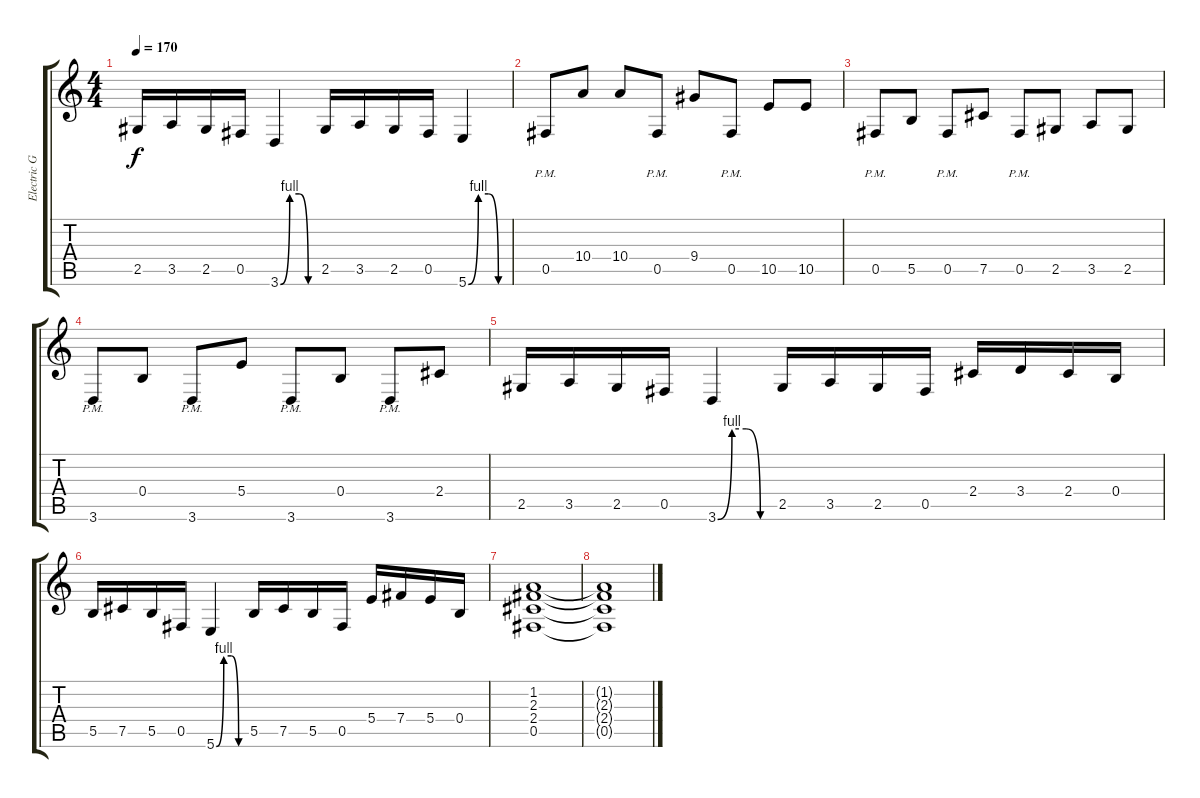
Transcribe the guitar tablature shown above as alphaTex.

\track ("Electric Guitar" "Electric G") {instrument distortionguitar}
\staff {score tabs}
\tuning (Db4 Ab3 E3 B2 Gb2 B1) {hide}
\ts (4 4)
\tempo 170
\clef g2
\ks c
2.5.16{dy f} 3.5.16 2.5.16 0.5.16 3.6{be (custom 0 0 15 4 30 4 45 0 60 0)}.4 2.5.16 3.5.16 2.5.16 0.5.16 5.6{be (custom 0 0 15 4 30 4 45 0 60 0)}.4 |
0.5{pm}.8 10.4.8 10.4.8 0.5{pm}.8 9.4.8 0.5{pm}.8 10.5.8 10.5.8 |
0.5{pm}.8 5.5.8 0.5{pm}.8 7.5.8 0.5{pm}.8 2.5.8 3.5.8 2.5.8 |
3.6{pm}.8 0.4.8 3.6{pm}.8 5.4.8 3.6{pm}.8 0.4.8 3.6{pm}.8 2.4.8 |
2.5.16 3.5.16 2.5.16 0.5.16 3.6{be (custom 0 0 15 4 30 4 45 0 60 0)}.4 2.5.16 3.5.16 2.5.16 0.5.16 2.4.16 3.4.16 2.4.16 0.4.16 |
5.5.16 7.5.16 5.5.16 0.5.16 5.6{be (custom 0 0 15 4 30 4 45 0 60 0)}.4 5.5.16 7.5.16 5.5.16 0.5.16 5.4.16 7.4.16 5.4.16 0.4.16 |
(1.2 2.3 2.4 0.5).1 |
(1.2{t} 2.3{t} 2.4{t} 0.5{t}).1
